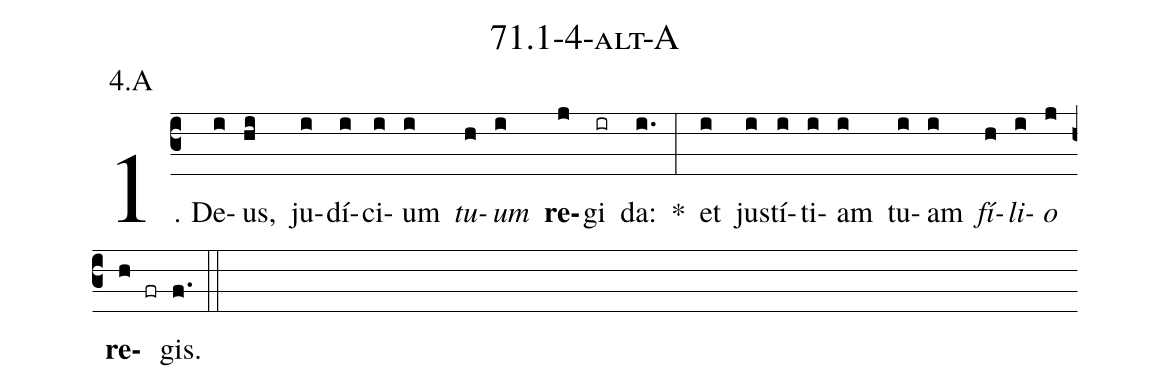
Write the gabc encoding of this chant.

name: 71.1-4-alt-A;
annotation: 4.A;
%%
(c3)1. De(i)us,(hi) ju(i)dí(i)ci(i)um(i) <i>tu</i>(h)<i>um</i>(i) <b>re</b>(j)gi(ir) da:(i.) *(:) et(i) jus(i)tí(i)ti(i)am(i) tu(i)am(i) <i>fí</i>(h)<i>li</i>(i)<i>o</i>(j) <b>re</b>(h fr)gis.(f.) (::)


%E(i) u(h) o(i) u(j) a(h) e.(f.) (::)
